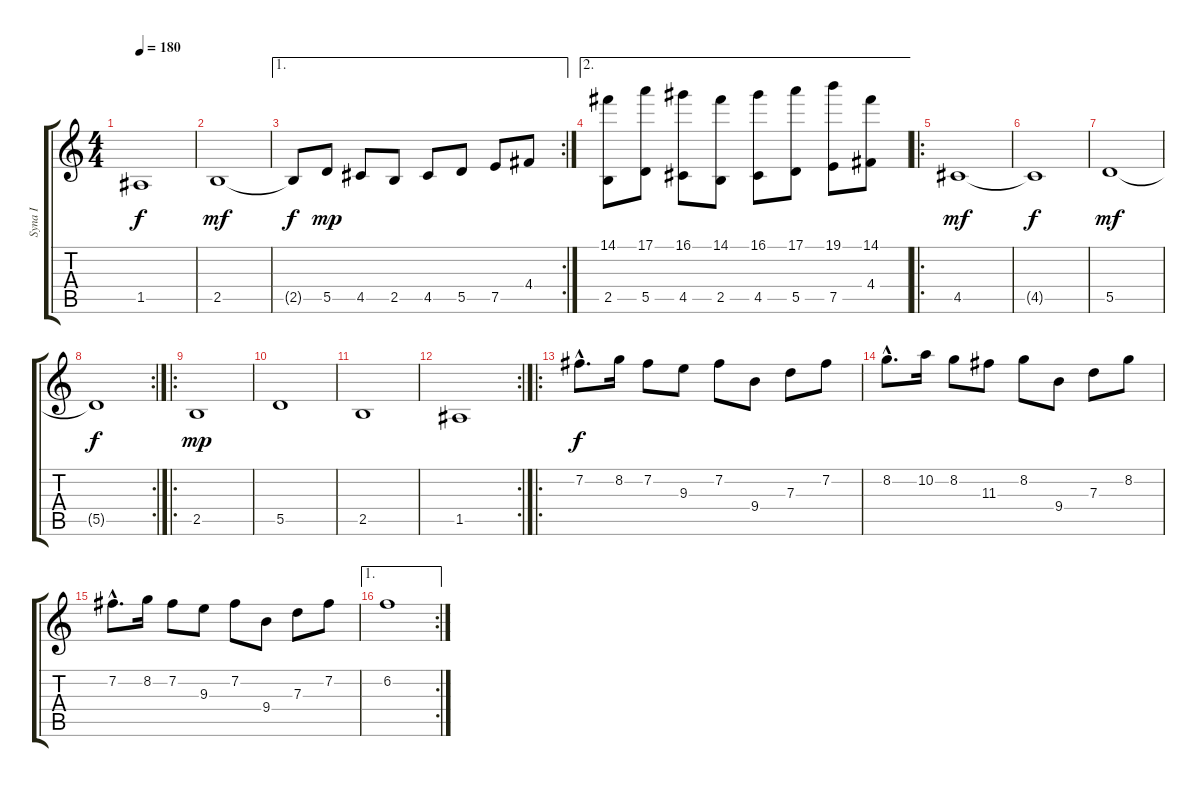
\track ("Syna I" "Syna I") {instrument flute}
\staff {score tabs}
\tuning (E5 B4 G4 D4 A3 E3) {hide}
\ts (4 4)
\tempo 180
\clef g2
\ks c
1.5{t}.1{dy f} |
2.5.1{dy mf} |
\ae 1
\rc 2
2.5{t}.8{dy f} 5.5.8{dy mp} 4.5.8 2.5.8 4.5.8 5.5.8 7.5.8 4.4.8 |
\ae 2
(14.1 2.5).8 (17.1 5.5).8 (16.1 4.5).8 (14.1 2.5).8 (16.1 4.5).8 (17.1 5.5).8 (19.1 7.5).8 (14.1 4.4).8 |
\ro
4.5.1{dy mf} |
4.5{t}.1{dy f} |
5.5.1{dy mf} |
\rc 2
5.5{t}.1{dy f} |
\ro
2.5.1{dy mp} |
5.5.1 |
2.5.1 |
\rc 2
1.5.1 |
\ro
7.2{hac}.8{d dy f} 8.2.16 7.2.8 9.3.8 7.2.8 9.4.8 7.3.8 7.2.8 |
8.2{hac}.8{d} 10.2.16 8.2.8 11.3.8 8.2.8 9.4.8 7.3.8 8.2.8 |
7.2{hac}.8{d} 8.2.16 7.2.8 9.3.8 7.2.8 9.4.8 7.3.8 7.2.8 |
\ae 1
\rc 2
6.2.1
